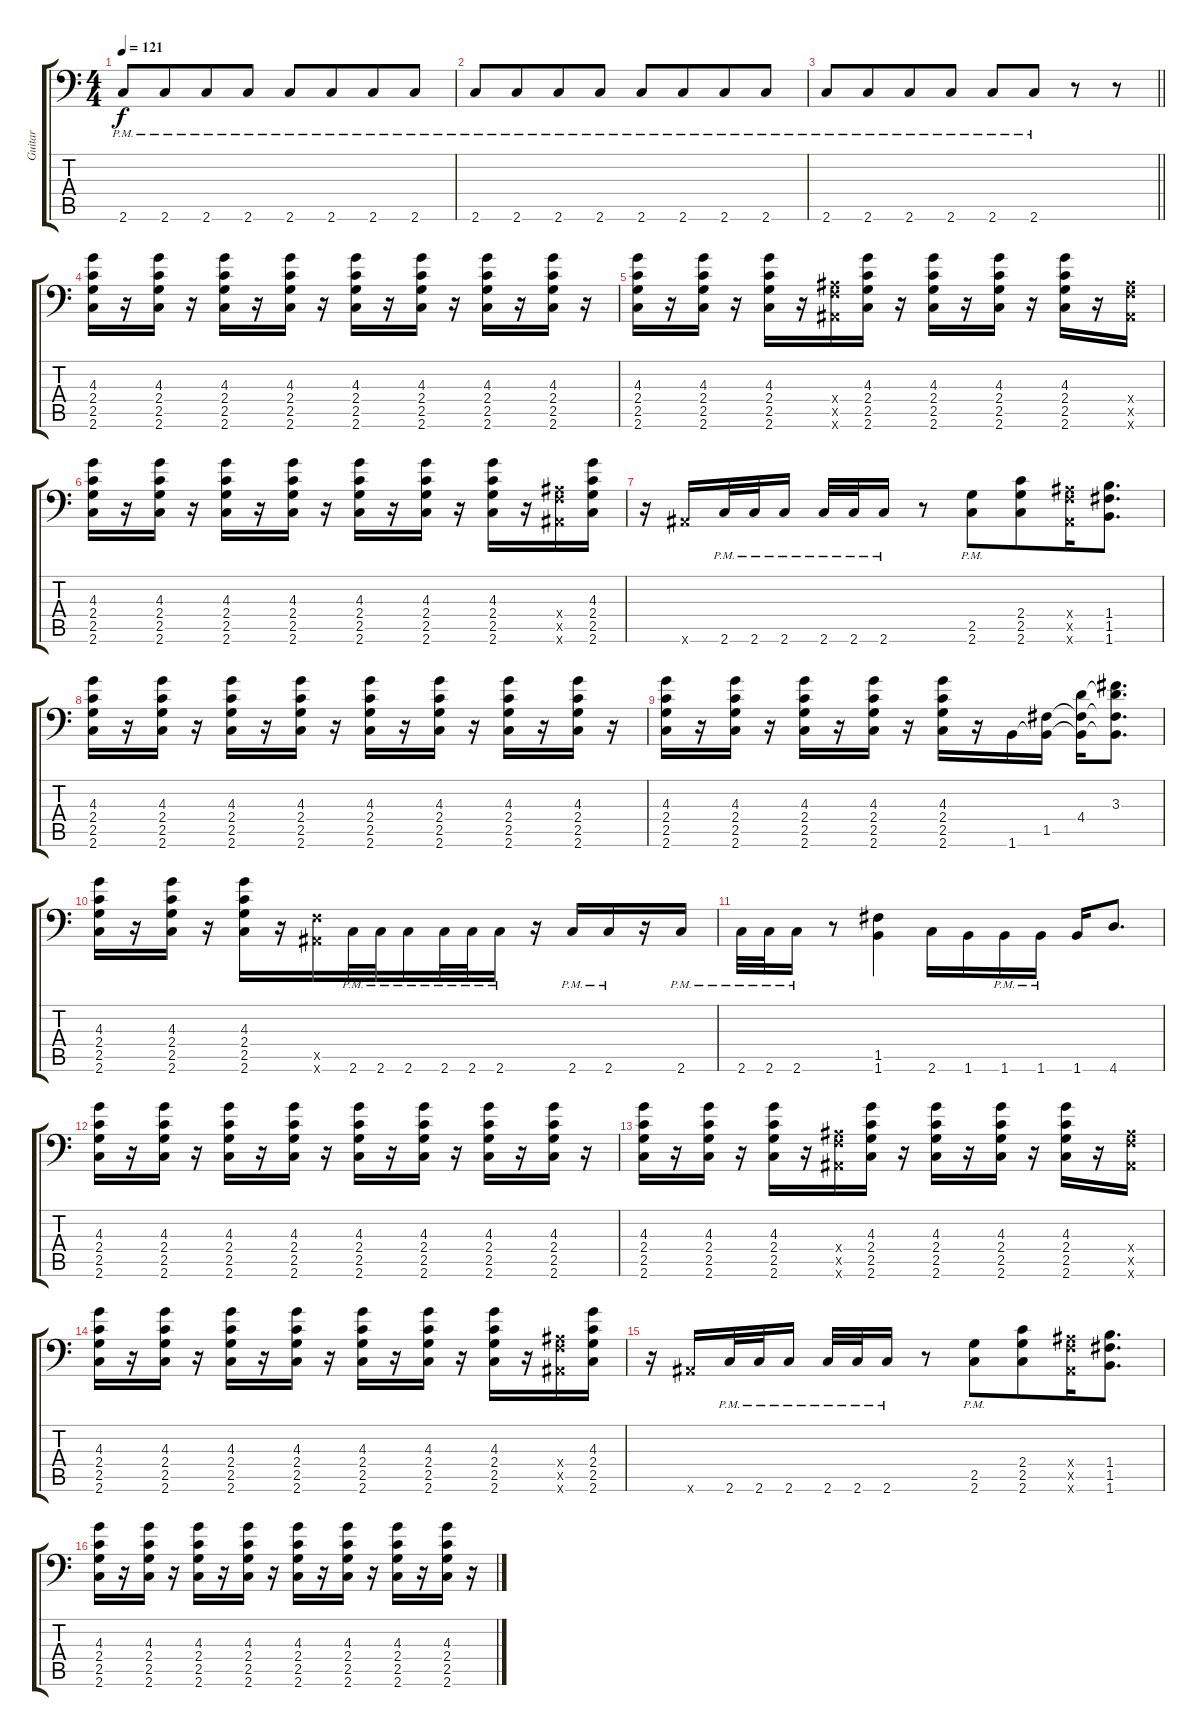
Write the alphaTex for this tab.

\track ("Guitar" "Guitar") {instrument distortionguitar}
\staff {score tabs}
\tuning (C4 G3 Eb3 Bb2 F2 Bb1) {hide}
\ts (4 4)
\tempo 121
\clef f4
\ks c
2.6{pm}.8{dy f} 2.6{pm}.8{beam merge} 2.6{pm}.8 2.6{pm}.8 2.6{pm}.8{beam merge} 2.6{pm}.8{beam merge} 2.6{pm}.8 2.6{pm}.8 |
2.6{pm}.8 2.6{pm}.8{beam merge} 2.6{pm}.8 2.6{pm}.8 2.6{pm}.8{beam merge} 2.6{pm}.8{beam merge} 2.6{pm}.8 2.6{pm}.8 |
\barLineRight lightlight
2.6{pm}.8 2.6{pm}.8{beam merge} 2.6{pm}.8 2.6{pm}.8 2.6{pm}.8{beam merge} 2.6{pm}.8{beam merge} r.8 r.8 |
\section ("" "")
(4.3 2.4 2.5 2.6).16 r.16 (4.3 2.4 2.5 2.6).16 r.16 (4.3 2.4 2.5 2.6).16 r.16 (4.3 2.4 2.5 2.6).16 r.16 (4.3 2.4 2.5 2.6).16 r.16 (4.3 2.4 2.5 2.6).16 r.16 (4.3 2.4 2.5 2.6).16 r.16 (4.3 2.4 2.5 2.6).16 r.16 |
(4.3 2.4 2.5 2.6).16 r.16 (4.3 2.4 2.5 2.6).16 r.16 (4.3 2.4 2.5 2.6).16 r.16 (0.4{x} 0.5{x} 0.6{x}).16 (4.3 2.4 2.5 2.6).16 r.16 (4.3 2.4 2.5 2.6).16 r.16 (4.3 2.4 2.5 2.6).16 r.16 (4.3 2.4 2.5 2.6).16 r.16 (0.4{x} 0.5{x} 0.6{x}).16 |
(4.3 2.4 2.5 2.6).16 r.16 (4.3 2.4 2.5 2.6).16 r.16 (4.3 2.4 2.5 2.6).16 r.16 (4.3 2.4 2.5 2.6).16 r.16 (4.3 2.4 2.5 2.6).16 r.16 (4.3 2.4 2.5 2.6).16 r.16 (4.3 2.4 2.5 2.6).16 r.16 (0.4{x} 0.5{x} 0.6{x}).16 (4.3 2.4 2.5 2.6).16 |
r.16 0.6{x}.16{beam merge} 2.6{pm}.32 2.6{pm}.32 2.6{pm}.16 2.6{pm}.32{beam merge} 2.6{pm}.32{beam merge} 2.6{pm}.16 r.8 (2.5{pm} 2.6{pm}).8 (2.4 2.5 2.6).8{beam merge} (0.4{x} 0.5{x} 0.6{x}).16 (1.4 1.5 1.6).8{d} |
(4.3 2.4 2.5 2.6).16 r.16 (4.3 2.4 2.5 2.6).16 r.16 (4.3 2.4 2.5 2.6).16 r.16 (4.3 2.4 2.5 2.6).16 r.16 (4.3 2.4 2.5 2.6).16 r.16 (4.3 2.4 2.5 2.6).16 r.16 (4.3 2.4 2.5 2.6).16 r.16 (4.3 2.4 2.5 2.6).16 r.16 |
(4.3 2.4 2.5 2.6).16 r.16 (4.3 2.4 2.5 2.6).16 r.16 (4.3 2.4 2.5 2.6).16 r.16 (4.3 2.4 2.5 2.6).16 r.16 (4.3 2.4 2.5 2.6).16{beam merge} r.16{beam merge} 1.6.16 (1.5 1.6{t}).16 (4.4 1.5{t} 1.6{t}).16 (3.3 4.4{t} 1.5{t} 1.6{t}).8{d} |
(4.3 2.4 2.5 2.6).16 r.16 (4.3 2.4 2.5 2.6).16 r.16 (4.3 2.4 2.5 2.6).16 r.16{beam merge} (0.5{x} 0.6{x}).16 2.6{pm}.32{beam merge} 2.6{pm}.32{beam merge} 2.6{pm}.16 2.6{pm}.32{beam merge} 2.6{pm}.32 2.6{pm}.16 r.16{beam merge} 2.6{pm}.16 2.6{pm}.16{beam merge} r.16 2.6{pm}.16 |
2.6{pm}.32{beam merge} 2.6{pm}.32 2.6{pm}.16{beam merge} r.8 (1.5 1.6).4{beam merge} 2.6.16 1.6.16 1.6{pm}.16 1.6{pm}.16 1.6.16 4.6.8{d} |
(4.3 2.4 2.5 2.6).16 r.16 (4.3 2.4 2.5 2.6).16 r.16 (4.3 2.4 2.5 2.6).16 r.16 (4.3 2.4 2.5 2.6).16 r.16 (4.3 2.4 2.5 2.6).16 r.16 (4.3 2.4 2.5 2.6).16 r.16 (4.3 2.4 2.5 2.6).16 r.16 (4.3 2.4 2.5 2.6).16 r.16 |
(4.3 2.4 2.5 2.6).16 r.16 (4.3 2.4 2.5 2.6).16 r.16 (4.3 2.4 2.5 2.6).16 r.16 (0.4{x} 0.5{x} 0.6{x}).16 (4.3 2.4 2.5 2.6).16 r.16 (4.3 2.4 2.5 2.6).16 r.16 (4.3 2.4 2.5 2.6).16 r.16 (4.3 2.4 2.5 2.6).16 r.16 (0.4{x} 0.5{x} 0.6{x}).16 |
(4.3 2.4 2.5 2.6).16 r.16 (4.3 2.4 2.5 2.6).16 r.16 (4.3 2.4 2.5 2.6).16 r.16 (4.3 2.4 2.5 2.6).16 r.16 (4.3 2.4 2.5 2.6).16 r.16 (4.3 2.4 2.5 2.6).16 r.16 (4.3 2.4 2.5 2.6).16 r.16 (0.4{x} 0.5{x} 0.6{x}).16 (4.3 2.4 2.5 2.6).16 |
r.16 0.6{x}.16{beam merge} 2.6{pm}.32 2.6{pm}.32 2.6{pm}.16 2.6{pm}.32{beam merge} 2.6{pm}.32{beam merge} 2.6{pm}.16 r.8 (2.5{pm} 2.6{pm}).8 (2.4 2.5 2.6).8{beam merge} (0.4{x} 0.5{x} 0.6{x}).16 (1.4 1.5 1.6).8{d} |
(4.3 2.4 2.5 2.6).16 r.16 (4.3 2.4 2.5 2.6).16 r.16 (4.3 2.4 2.5 2.6).16 r.16 (4.3 2.4 2.5 2.6).16 r.16 (4.3 2.4 2.5 2.6).16 r.16 (4.3 2.4 2.5 2.6).16 r.16 (4.3 2.4 2.5 2.6).16 r.16 (4.3 2.4 2.5 2.6).16 r.16
